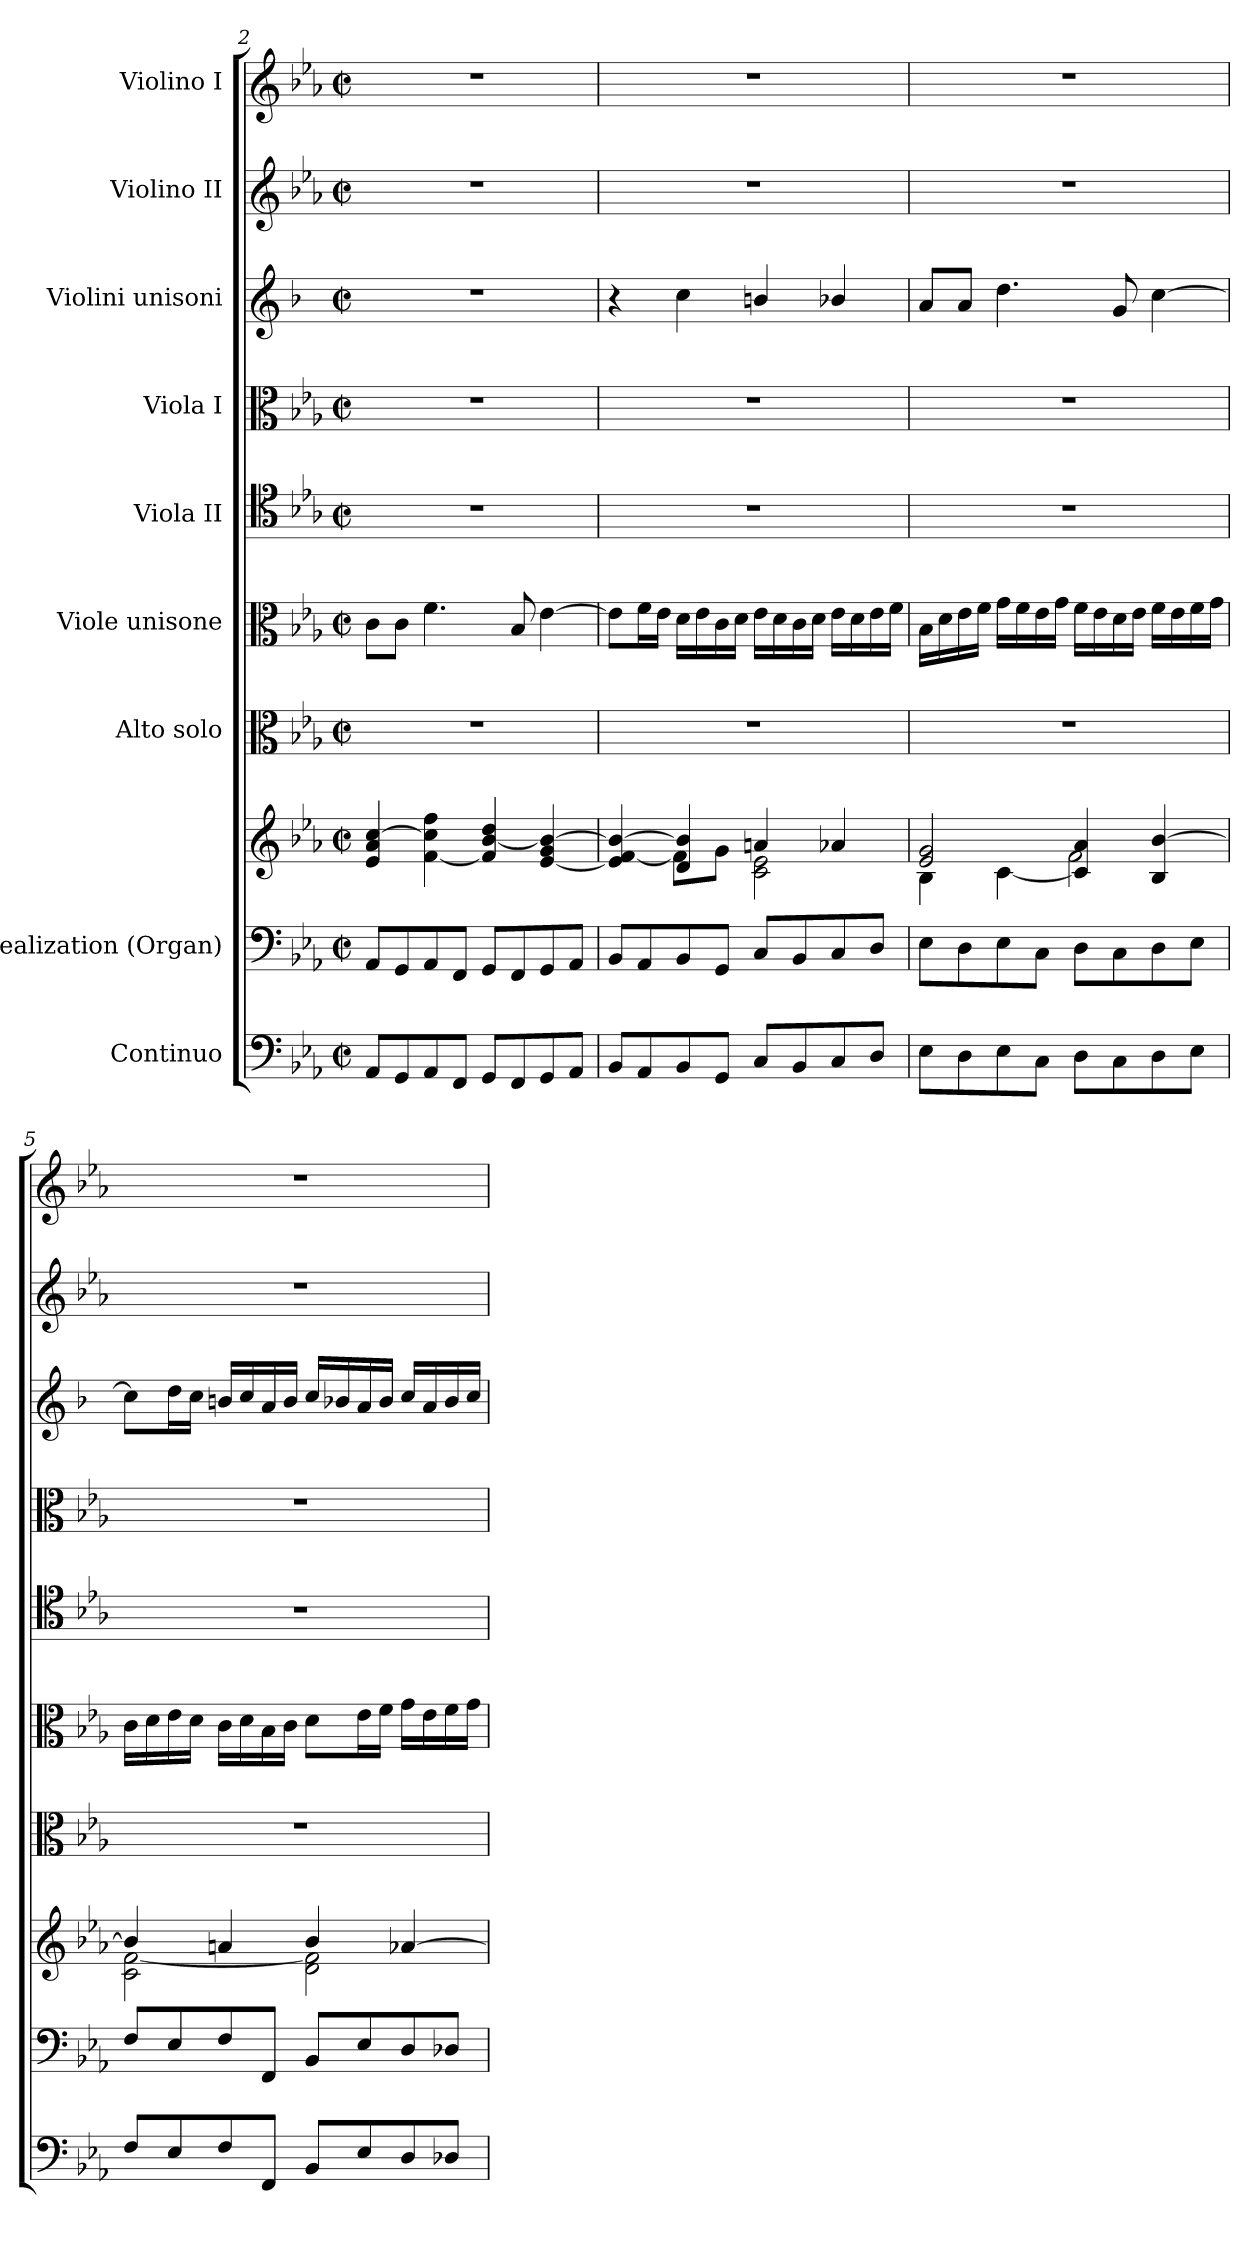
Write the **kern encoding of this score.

**kern	**kern	**kern	**kern	**kern	**kern	**kern	**kern	**kern	**kern
*part9	*part8	*part8	*part7	*part6	*part5	*part4	*part3	*part2	*part1
*staff10	*staff9	*staff8	*staff7	*staff6	*staff5	*staff4	*staff3	*staff2	*staff1
*I"Continuo	*I"Realization (Organ)	*	*I"Alto solo	*I"Viole unisone	*I"Viola II	*I"Viola I	*I"Violini unisoni	*I"Violino II	*I"Violino I
*clefF4	*clefF4	*clefG2	*clefC3	*clefC3	*clefC4	*clefC3	*clefG2	*clefG2	*clefG2
*	*	*	*	*	*	*	*ITrd1c2	*	*
*k[b-e-a-]	*k[b-e-a-]	*k[b-e-a-]	*k[b-e-a-]	*k[b-e-a-]	*k[b-e-a-]	*k[b-e-a-]	*k[b-e-a-]	*k[b-e-a-]	*k[b-e-a-]
*M2/2	*M2/2	*M2/2	*M2/2	*M2/2	*M2/2	*M2/2	*M2/2	*M2/2	*M2/2
*met(c|)	*met(c|)	*met(c|)	*met(c|)	*met(c|)	*met(c|)	*met(c|)	*met(c|)	*met(c|)	*met(c|)
=2	=2	=2	=2	=2	=2	=2	=2	=2	=2
8AA-/L	8AA-/L	4e-/ 4a-/ [4cc/	1r	8c\L	1r	1r	1r	1r	1r
8GG/	8GG/	.	.	8c\J	.	.	.	.	.
8AA-/	8AA-/	[4f\ 4cc\] 4ff\	.	4.f\	.	.	.	.	.
8FF/J	8FF/J	.	.	.	.	.	.	.	.
8GG/L	8GG/L	4f/] [4b-/ 4dd/	.	.	.	.	.	.	.
8FF/	8FF/	.	.	8B-/	.	.	.	.	.
8GG/	8GG/	[4e-/ 4g/ 4b-/_	.	[4e-\	.	.	.	.	.
8AA-/J	8AA-/J	.	.	.	.	.	.	.	.
=3	=3	=3	=3	=3	=3	=3	=3	=3	=3
*	*	*^	*	*	*	*	*	*	*
8BB-/L	8BB-/L	4e-/] [4f/ 4b-/_	4ryy	1r	8e-\L]	1r	1r	4r	1r	1r
8AA-/	8AA-/	.	.	.	16f\L	.	.	.	.	.
.	.	.	.	.	16e-\JJ	.	.	.	.	.
8BB-/	8BB-/	4d/ 4b-/]	8f\L]	.	16d\LL	.	.	4b-\	.	.
.	.	.	.	.	16e-\	.	.	.	.	.
8GG/J	8GG/J	.	8g\J	.	16c\	.	.	.	.	.
.	.	.	.	.	16d\JJ	.	.	.	.	.
8C/L	8C/L	4an/	2c\ 2e-\	.	16e-\LL	.	.	4an/	.	.
.	.	.	.	.	16d\	.	.	.	.	.
8BB-/	8BB-/	.	.	.	16c\	.	.	.	.	.
.	.	.	.	.	16d\JJ	.	.	.	.	.
8C/	8C/	4a-X/	.	.	16e-\LL	.	.	4a-X/	.	.
.	.	.	.	.	16d\	.	.	.	.	.
8D/J	8D/J	.	.	.	16e-\	.	.	.	.	.
.	.	.	.	.	16f\JJ	.	.	.	.	.
=4	=4	=4	=4	=4	=4	=4	=4	=4	=4	=4
8E-\L	8E-\L	2e-/ 2g/	4B-\	1r	16B-\LL	1r	1r	8g/L	1r	1r
.	.	.	.	.	16d\	.	.	.	.	.
8D\	8D\	.	.	.	16e-\	.	.	8g/J	.	.
.	.	.	.	.	16f\JJ	.	.	.	.	.
8E-\	8E-\	.	[4c\	.	16g\LL	.	.	4.cc\	.	.
.	.	.	.	.	16f\	.	.	.	.	.
8C\J	8C\J	.	.	.	16e-\	.	.	.	.	.
.	.	.	.	.	16g\JJ	.	.	.	.	.
8D\L	8D\L	4c/] 4a-/	2f\	.	16f\LL	.	.	.	.	.
.	.	.	.	.	16e-\	.	.	.	.	.
8C\	8C\	.	.	.	16d\	.	.	8f/	.	.
.	.	.	.	.	16e-\JJ	.	.	.	.	.
8D\	8D\	4B-/ [4b-/	.	.	16f\LL	.	.	[4b-\	.	.
.	.	.	.	.	16e-\	.	.	.	.	.
8E-\J	8E-\J	.	.	.	16f\	.	.	.	.	.
.	.	.	.	.	16g\JJ	.	.	.	.	.
!!LO:LB:g=z
=5	=5	=5	=5	=5	=5	=5	=5	=5	=5	=5
8F/L	8F/L	4b-/]	2c\ [2f\	1r	16c\LL	1r	1r	8b-\L]	1r	1r
.	.	.	.	.	16d\	.	.	.	.	.
8E-/	8E-/	.	.	.	16e-\	.	.	16cc\L	.	.
.	.	.	.	.	16d\JJ	.	.	16b-\JJ	.	.
8F/	8F/	4an/	.	.	16c\LL	.	.	16an/LL	.	.
.	.	.	.	.	16d\	.	.	16b-/	.	.
8FF/J	8FF/J	.	.	.	16B-\	.	.	16g/	.	.
.	.	.	.	.	16c\JJ	.	.	16a/JJ	.	.
8BB-/L	8BB-/L	4b-/	2d\ 2f\]	.	8d\L	.	.	16b-/LL	.	.
.	.	.	.	.	.	.	.	16a-X/	.	.
8E-/	8E-/	.	.	.	16e-\L	.	.	16g/	.	.
.	.	.	.	.	16f\JJ	.	.	16a-/JJ	.	.
8D/	8D/	[4a-X/	.	.	16g\LL	.	.	16b-/LL	.	.
.	.	.	.	.	16e-\	.	.	16g/	.	.
8D-X/J	8D-X/J	.	.	.	16f\	.	.	16a-/	.	.
.	.	.	.	.	16g\JJ	.	.	16b-/JJ	.	.
*	*	*v	*v	*	*	*	*	*	*	*
=	=	=	=	=	=	=	=	=	=
*-	*-	*-	*-	*-	*-	*-	*-	*-	*-
